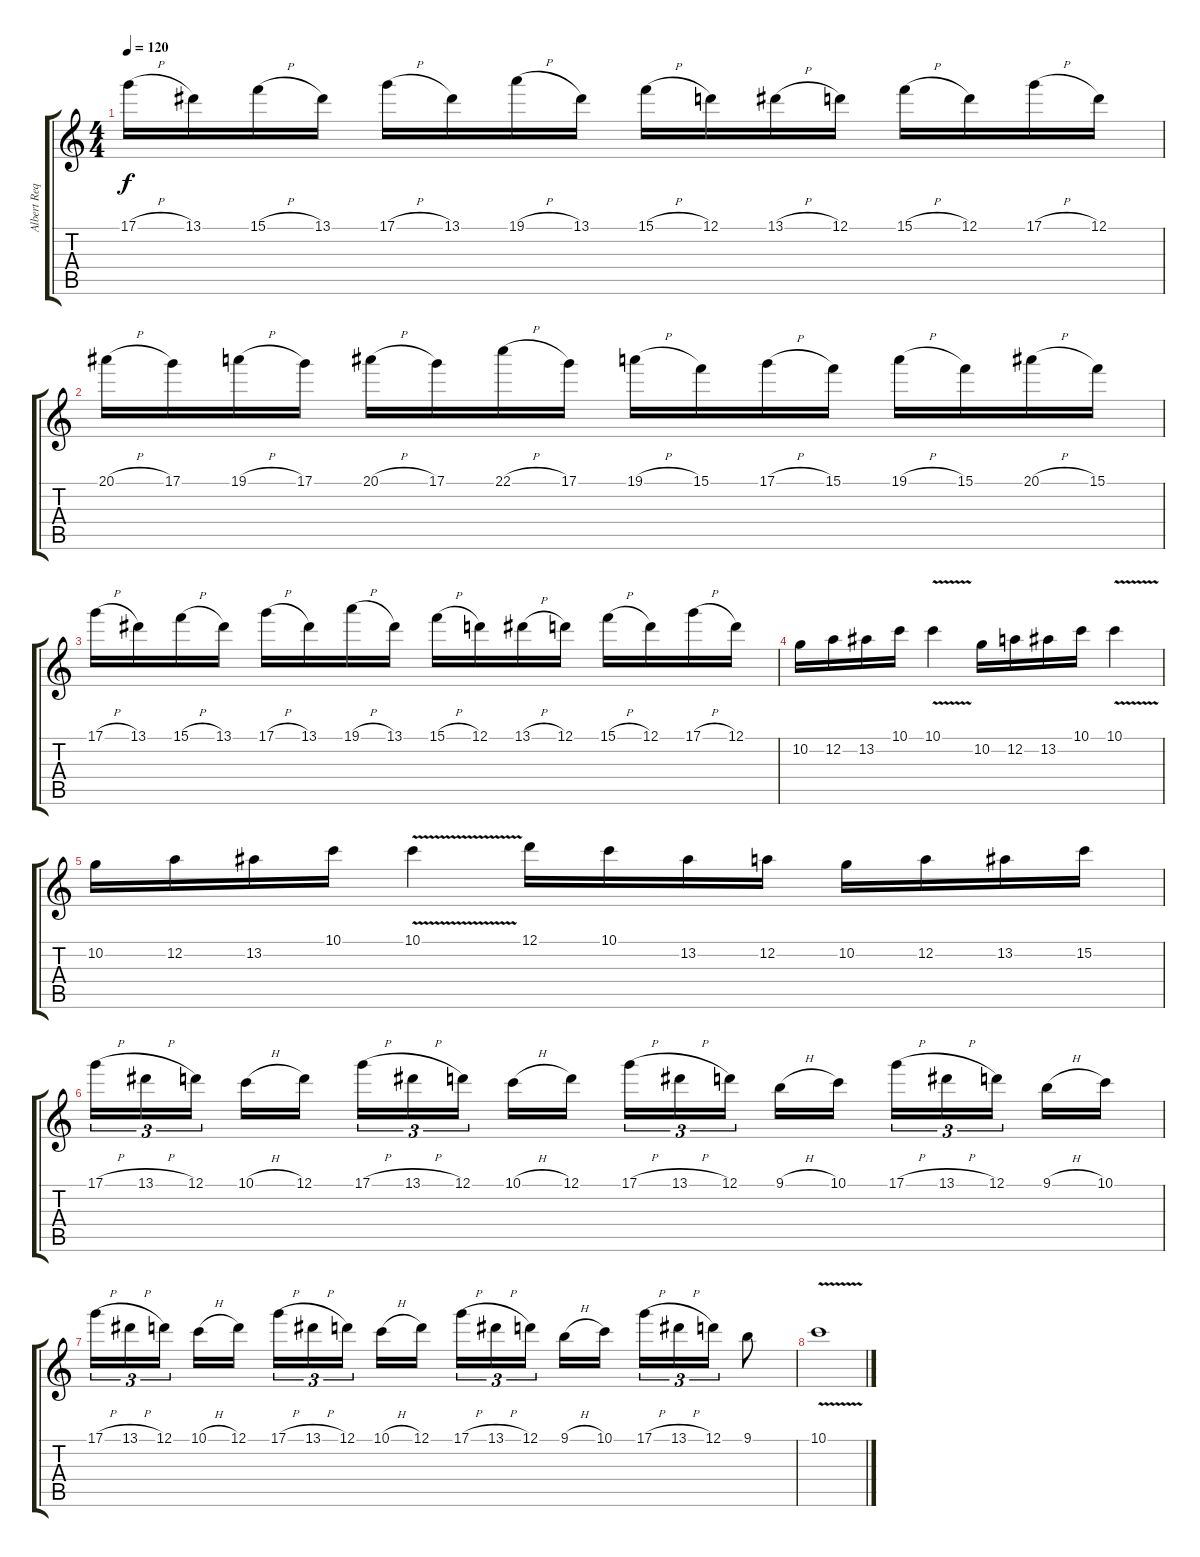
\track ("Albert Requena" "Albert Req") {instrument distortionguitar}
\staff {score tabs}
\tuning (D4 A3 F3 C3 G2 D2) {hide}
\ts (4 4)
\tempo 120
\clef g2
\ks c
17.1{h}.16{dy f} 13.1.16 15.1{h}.16 13.1.16 17.1{h}.16 13.1.16 19.1{h}.16 13.1.16 15.1{h}.16 12.1.16 13.1{h}.16 12.1.16 15.1{h}.16 12.1.16 17.1{h}.16 12.1.16 |
20.1{h}.16 17.1.16 19.1{h}.16 17.1.16 20.1{h}.16 17.1.16 22.1{h}.16 17.1.16 19.1{h}.16 15.1.16 17.1{h}.16 15.1.16 19.1{h}.16 15.1.16 20.1{h}.16 15.1.16 |
17.1{h}.16 13.1.16 15.1{h}.16 13.1.16 17.1{h}.16 13.1.16 19.1{h}.16 13.1.16 15.1{h}.16 12.1.16 13.1{h}.16 12.1.16 15.1{h}.16 12.1.16 17.1{h}.16 12.1.16 |
10.2.16 12.2.16 13.2.16 10.1.16 10.1{v}.4 10.2.16 12.2.16 13.2.16 10.1.16 10.1{v}.4 |
10.2.16 12.2.16 13.2.16 10.1.16 10.1{v}.4 12.1.16 10.1.16 13.2.16 12.2.16 10.2.16 12.2.16 13.2.16 15.2.16 |
17.1{h}.16{tu (3 2)} 13.1{h}.16{tu (3 2)} 12.1.16{tu (3 2) beam splitsecondary} 10.1{h}.16 12.1.16 17.1{h}.16{tu (3 2)} 13.1{h}.16{tu (3 2)} 12.1.16{tu (3 2) beam splitsecondary} 10.1{h}.16 12.1.16 17.1{h}.16{tu (3 2)} 13.1{h}.16{tu (3 2)} 12.1.16{tu (3 2) beam splitsecondary} 9.1{h}.16 10.1.16 17.1{h}.16{tu (3 2)} 13.1{h}.16{tu (3 2)} 12.1.16{tu (3 2) beam splitsecondary} 9.1{h}.16 10.1.16 |
17.1{h}.16{tu (3 2)} 13.1{h}.16{tu (3 2)} 12.1.16{tu (3 2) beam splitsecondary} 10.1{h}.16 12.1.16 17.1{h}.16{tu (3 2)} 13.1{h}.16{tu (3 2)} 12.1.16{tu (3 2) beam splitsecondary} 10.1{h}.16 12.1.16 17.1{h}.16{tu (3 2)} 13.1{h}.16{tu (3 2)} 12.1.16{tu (3 2) beam splitsecondary} 9.1{h}.16 10.1.16 17.1{h}.16{tu (3 2)} 13.1{h}.16{tu (3 2)} 12.1.16{tu (3 2)} 9.1.8 |
10.1{v}.1
